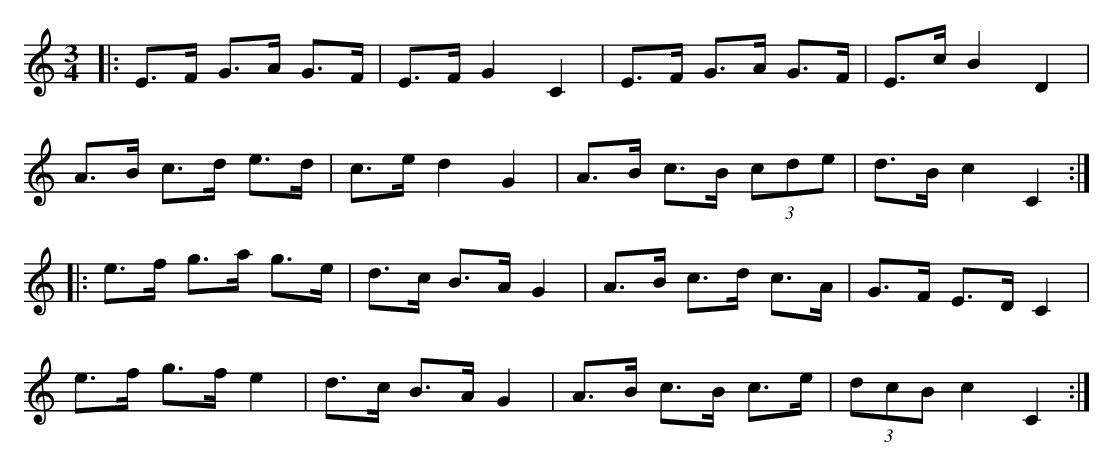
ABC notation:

X:1
M:3/4
K:C
|:E>F G>A G>F|E>F G2 C2|E>F G>A G>F|E>c B2 D2|
A>B c>d e>d|c>e d2 G2|A>B c>B (3cde|d>B c2 C2:|
|:e>f g>a g>e|d>c B>A G2|A>B c>d c>A|G>F E>D C2|
e>f g>f e2|d>c B>A G2|A>B c>B c>e|(3dcB c2 C2:|
